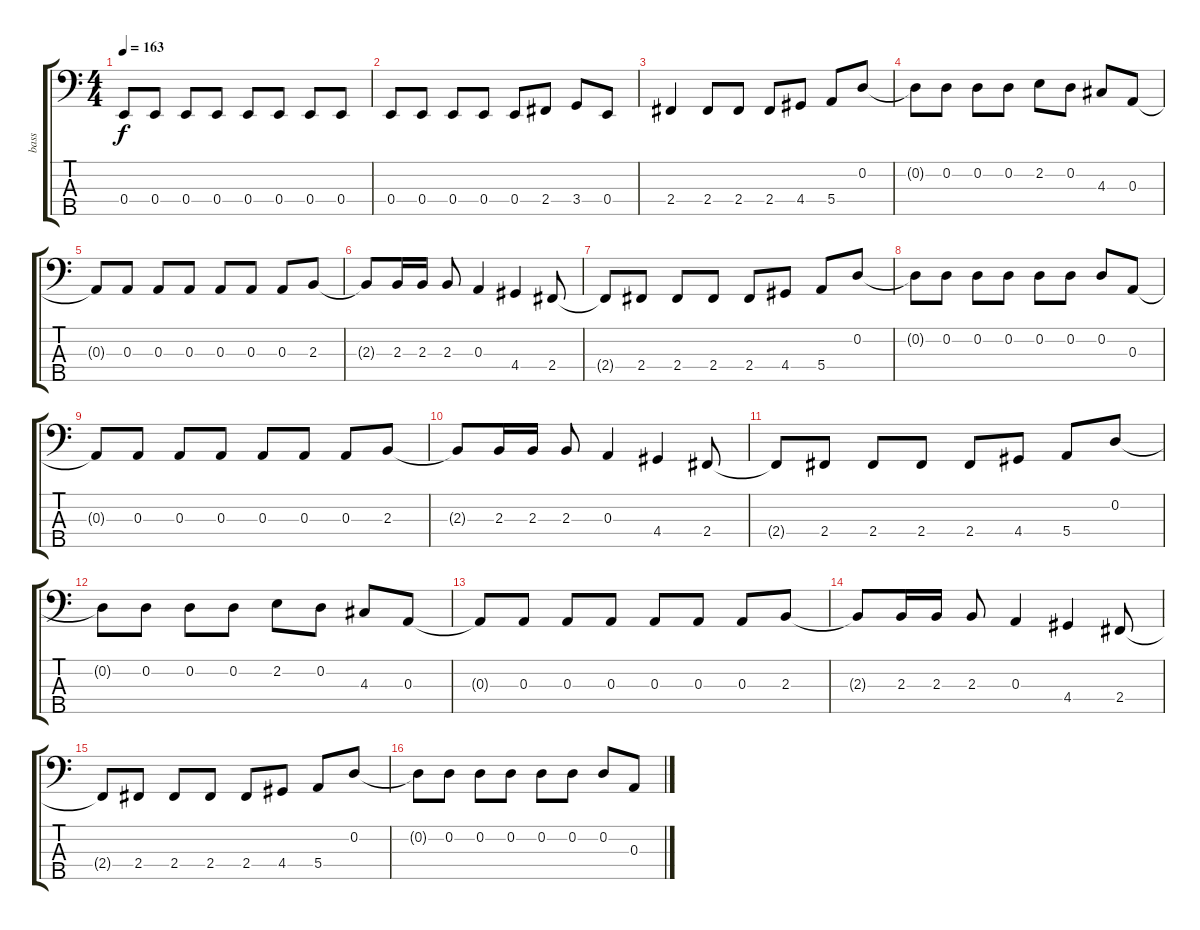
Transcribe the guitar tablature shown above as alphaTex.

\track ("bass" "bass") {instrument electricbassfinger}
\staff {score tabs}
\tuning (G2 D2 A1 E1 B0) {hide}
\ts (4 4)
\tempo 163
\clef f4
\ks c
0.4{t}.8{dy f} 0.4.8 0.4.8 0.4.8 0.4.8 0.4.8 0.4.8 0.4.8 |
0.4.8 0.4.8 0.4.8 0.4.8 0.4.8 2.4.8 3.4.8 0.4.8 |
2.4.4 2.4.8 2.4.8 2.4.8 4.4.8 5.4.8 0.2.8 |
0.2{t}.8 0.2.8 0.2.8 0.2.8 2.2.8 0.2.8 4.3.8 0.3.8 |
0.3{t}.8 0.3.8 0.3.8 0.3.8 0.3.8 0.3.8 0.3.8 2.3.8 |
2.3{t}.8 2.3.16 2.3.16 2.3.8 0.3.4 4.4.4 2.4.8 |
2.4{t}.8 2.4.8 2.4.8 2.4.8 2.4.8 4.4.8 5.4.8 0.2.8 |
0.2{t}.8 0.2.8 0.2.8 0.2.8 0.2.8 0.2.8 0.2.8 0.3.8 |
0.3{t}.8 0.3.8 0.3.8 0.3.8 0.3.8 0.3.8 0.3.8 2.3.8 |
2.3{t}.8 2.3.16 2.3.16 2.3.8 0.3.4 4.4.4 2.4.8 |
2.4{t}.8 2.4.8 2.4.8 2.4.8 2.4.8 4.4.8 5.4.8 0.2.8 |
0.2{t}.8 0.2.8 0.2.8 0.2.8 2.2.8 0.2.8 4.3.8 0.3.8 |
0.3{t}.8 0.3.8 0.3.8 0.3.8 0.3.8 0.3.8 0.3.8 2.3.8 |
2.3{t}.8 2.3.16 2.3.16 2.3.8 0.3.4 4.4.4 2.4.8 |
2.4{t}.8 2.4.8 2.4.8 2.4.8 2.4.8 4.4.8 5.4.8 0.2.8 |
0.2{t}.8 0.2.8 0.2.8 0.2.8 0.2.8 0.2.8 0.2.8 0.3.8
